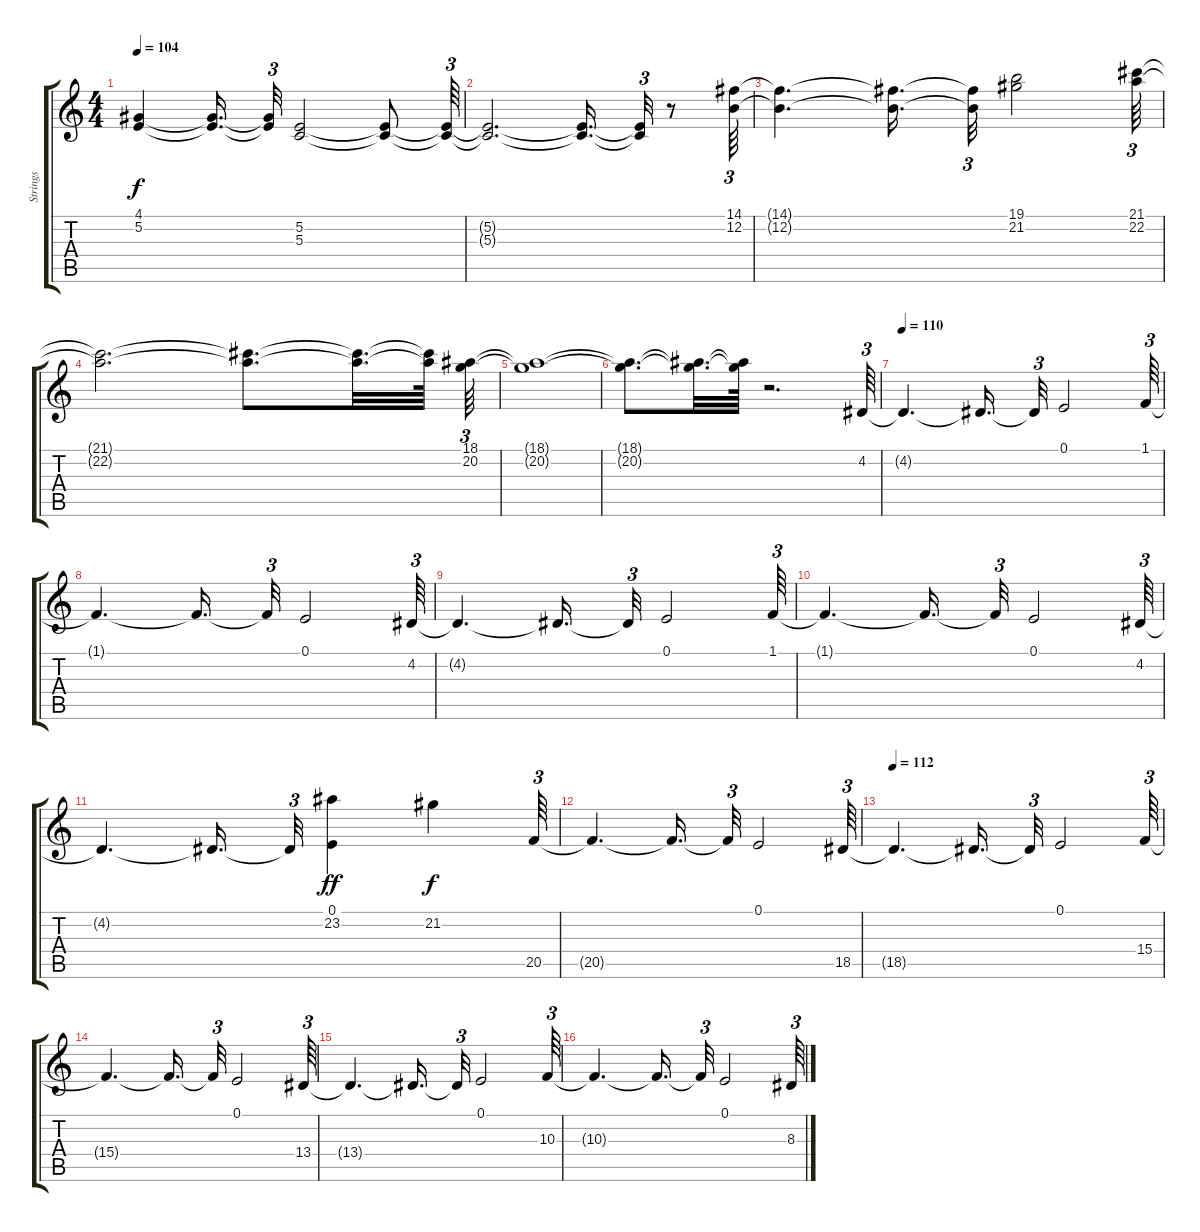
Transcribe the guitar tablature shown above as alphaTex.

\track ("Strings" "Strings") {instrument stringensemble2}
\staff {score tabs}
\tuning (E4 B3 G3 D3 A2 E2) {hide}
\ts (4 4)
\tempo 104
\clef g2
\ks c
(4.1{t} 5.2{t}).4{dy f} (4.1{t} 5.2{t}).16{d} (4.1{t} 5.2{t}).32{tu (3 2)} (5.2 5.3).2 (5.2{t} 5.3{t}).8 (5.2{t} 5.3{t}).64{tu (3 2)} |
(5.2{t} 5.3{t}).2{d} (5.2{t} 5.3{t}).16{d} (5.2{t} 5.3{t}).32{tu (3 2)} r.8 (14.1 12.2).64{tu (3 2)} |
(14.1{t} 12.2{t}).4{d} (14.1{t} 12.2{t}).16{d} (14.1{t} 12.2{t}).32{tu (3 2)} (19.1 21.2).2 (21.1 22.2).64{tu (3 2)} |
(21.1{t} 22.2{t}).2{d} (21.1{t} 22.2{t}).8{d} (21.1{t} 22.2{t}).32{d} (21.1{t} 22.2{t}).64 (18.1 20.2).64{tu (3 2)} |
(18.1{t} 20.2{t}).1 |
(18.1{t} 20.2{t}).8{d} (18.1{t} 20.2{t}).32{d} (18.1{t} 20.2{t}).64 r.2{d} 4.2.64{tu (3 2)} |
\tempo 110
4.2{t}.4{d} 4.2{t}.16{d} 4.2{t}.32{tu (3 2)} 0.1.2 1.1.64{tu (3 2)} |
1.1{t}.4{d} 1.1{t}.16{d} 1.1{t}.32{tu (3 2)} 0.1.2 4.2.64{tu (3 2)} |
4.2{t}.4{d} 4.2{t}.16{d} 4.2{t}.32{tu (3 2)} 0.1.2 1.1.64{tu (3 2)} |
1.1{t}.4{d} 1.1{t}.16{d} 1.1{t}.32{tu (3 2)} 0.1.2 4.2.64{tu (3 2)} |
4.2{t}.4{d} 4.2{t}.16{d} 4.2{t}.32{tu (3 2)} (0.1 23.2).4{dy ff} 21.2.4{dy f} 20.5.64{tu (3 2)} |
20.5{t}.4{d} 20.5{t}.16{d} 20.5{t}.32{tu (3 2)} 0.1.2 18.5.64{tu (3 2)} |
\tempo 112
18.5{t}.4{d} 18.5{t}.16{d} 18.5{t}.32{tu (3 2)} 0.1.2 15.4.64{tu (3 2)} |
15.4{t}.4{d} 15.4{t}.16{d} 15.4{t}.32{tu (3 2)} 0.1.2 13.4.64{tu (3 2)} |
13.4{t}.4{d} 13.4{t}.16{d} 13.4{t}.32{tu (3 2)} 0.1.2 10.3.64{tu (3 2)} |
10.3{t}.4{d} 10.3{t}.16{d} 10.3{t}.32{tu (3 2)} 0.1.2 8.3.64{tu (3 2)}
